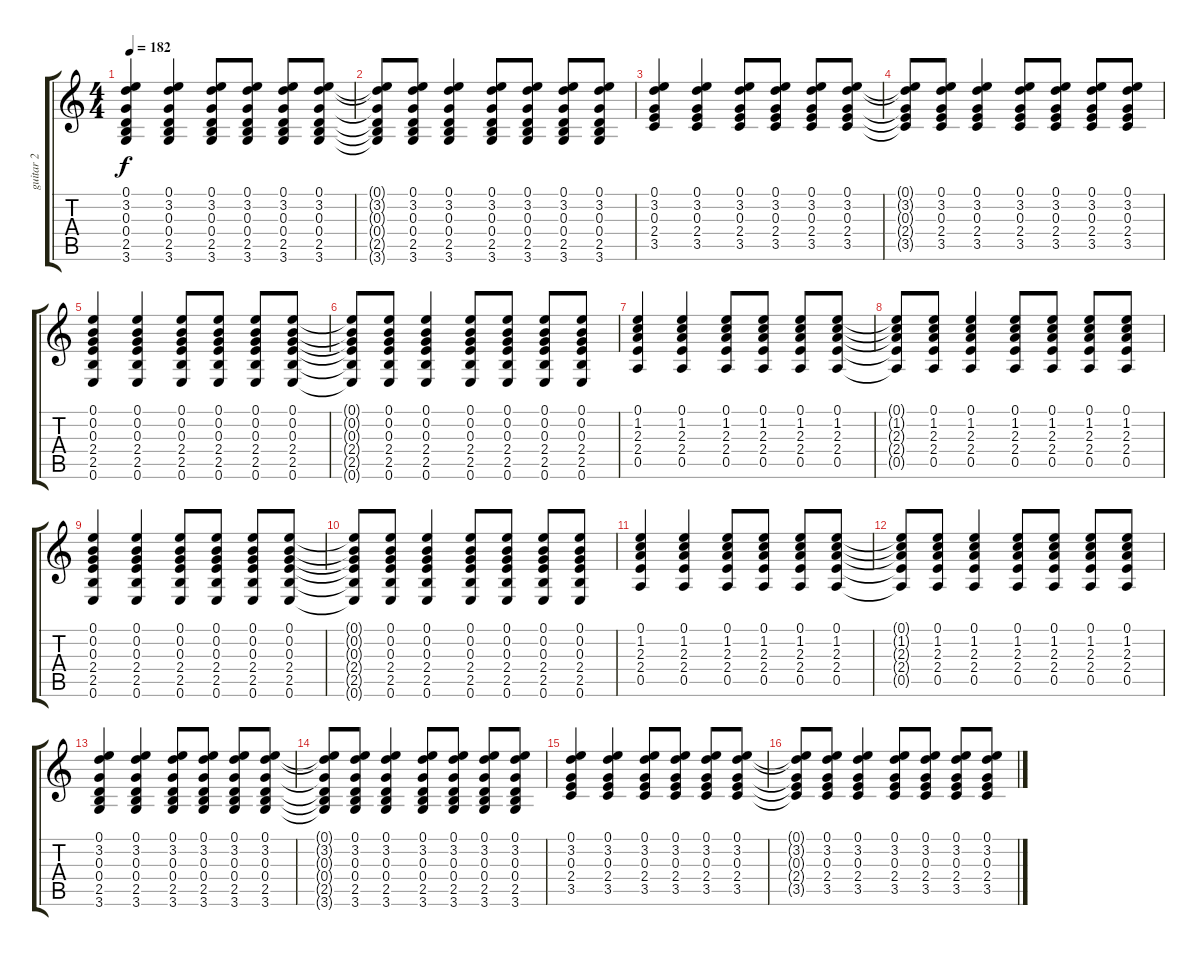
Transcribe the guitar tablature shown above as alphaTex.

\track ("guitar 2" "guitar 2") {instrument electricguitarclean}
\staff {score tabs}
\tuning (E4 B3 G3 D3 A2 E2) {hide}
\ts (4 4)
\tempo 182
\clef g2
\ks c
(0.1 3.2 0.3 0.4 2.5 3.6).4{dy f} (0.1 3.2 0.3 0.4 2.5 3.6).4 (0.1 3.2 0.3 0.4 2.5 3.6).8 (0.1 3.2 0.3 0.4 2.5 3.6).8 (0.1 3.2 0.3 0.4 2.5 3.6).8 (0.1 3.2 0.3 0.4 2.5 3.6).8 |
(0.1{t} 3.2{t} 0.3{t} 0.4{t} 2.5{t} 3.6{t}).8 (0.1 3.2 0.3 0.4 2.5 3.6).8 (0.1 3.2 0.3 0.4 2.5 3.6).4 (0.1 3.2 0.3 0.4 2.5 3.6).8 (0.1 3.2 0.3 0.4 2.5 3.6).8 (0.1 3.2 0.3 0.4 2.5 3.6).8 (0.1 3.2 0.3 0.4 2.5 3.6).8 |
(0.1 3.2 0.3 2.4 3.5).4 (0.1 3.2 0.3 2.4 3.5).4 (0.1 3.2 0.3 2.4 3.5).8 (0.1 3.2 0.3 2.4 3.5).8 (0.1 3.2 0.3 2.4 3.5).8 (0.1 3.2 0.3 2.4 3.5).8 |
(0.1{t} 3.2{t} 0.3{t} 2.4{t} 3.5{t}).8 (0.1 3.2 0.3 2.4 3.5).8 (0.1 3.2 0.3 2.4 3.5).4 (0.1 3.2 0.3 2.4 3.5).8 (0.1 3.2 0.3 2.4 3.5).8 (0.1 3.2 0.3 2.4 3.5).8 (0.1 3.2 0.3 2.4 3.5).8 |
(0.1 0.2 0.3 2.4 2.5 0.6).4 (0.1 0.2 0.3 2.4 2.5 0.6).4 (0.1 0.2 0.3 2.4 2.5 0.6).8 (0.1 0.2 0.3 2.4 2.5 0.6).8 (0.1 0.2 0.3 2.4 2.5 0.6).8 (0.1 0.2 0.3 2.4 2.5 0.6).8 |
(0.1{t} 0.2{t} 0.3{t} 2.4{t} 2.5{t} 0.6{t}).8 (0.1 0.2 0.3 2.4 2.5 0.6).8 (0.1 0.2 0.3 2.4 2.5 0.6).4 (0.1 0.2 0.3 2.4 2.5 0.6).8 (0.1 0.2 0.3 2.4 2.5 0.6).8 (0.1 0.2 0.3 2.4 2.5 0.6).8 (0.1 0.2 0.3 2.4 2.5 0.6).8 |
(0.1 1.2 2.3 2.4 0.5).4 (0.1 1.2 2.3 2.4 0.5).4 (0.1 1.2 2.3 2.4 0.5).8 (0.1 1.2 2.3 2.4 0.5).8 (0.1 1.2 2.3 2.4 0.5).8 (0.1 1.2 2.3 2.4 0.5).8 |
(0.1{t} 1.2{t} 2.3{t} 2.4{t} 0.5{t}).8 (0.1 1.2 2.3 2.4 0.5).8 (0.1 1.2 2.3 2.4 0.5).4 (0.1 1.2 2.3 2.4 0.5).8 (0.1 1.2 2.3 2.4 0.5).8 (0.1 1.2 2.3 2.4 0.5).8 (0.1 1.2 2.3 2.4 0.5).8 |
(0.1 0.2 0.3 2.4 2.5 0.6).4 (0.1 0.2 0.3 2.4 2.5 0.6).4 (0.1 0.2 0.3 2.4 2.5 0.6).8 (0.1 0.2 0.3 2.4 2.5 0.6).8 (0.1 0.2 0.3 2.4 2.5 0.6).8 (0.1 0.2 0.3 2.4 2.5 0.6).8 |
(0.1{t} 0.2{t} 0.3{t} 2.4{t} 2.5{t} 0.6{t}).8 (0.1 0.2 0.3 2.4 2.5 0.6).8 (0.1 0.2 0.3 2.4 2.5 0.6).4 (0.1 0.2 0.3 2.4 2.5 0.6).8 (0.1 0.2 0.3 2.4 2.5 0.6).8 (0.1 0.2 0.3 2.4 2.5 0.6).8 (0.1 0.2 0.3 2.4 2.5 0.6).8 |
(0.1 1.2 2.3 2.4 0.5).4 (0.1 1.2 2.3 2.4 0.5).4 (0.1 1.2 2.3 2.4 0.5).8 (0.1 1.2 2.3 2.4 0.5).8 (0.1 1.2 2.3 2.4 0.5).8 (0.1 1.2 2.3 2.4 0.5).8 |
(0.1{t} 1.2{t} 2.3{t} 2.4{t} 0.5{t}).8 (0.1 1.2 2.3 2.4 0.5).8 (0.1 1.2 2.3 2.4 0.5).4 (0.1 1.2 2.3 2.4 0.5).8 (0.1 1.2 2.3 2.4 0.5).8 (0.1 1.2 2.3 2.4 0.5).8 (0.1 1.2 2.3 2.4 0.5).8 |
(0.1 3.2 0.3 0.4 2.5 3.6).4 (0.1 3.2 0.3 0.4 2.5 3.6).4 (0.1 3.2 0.3 0.4 2.5 3.6).8 (0.1 3.2 0.3 0.4 2.5 3.6).8 (0.1 3.2 0.3 0.4 2.5 3.6).8 (0.1 3.2 0.3 0.4 2.5 3.6).8 |
(0.1{t} 3.2{t} 0.3{t} 0.4{t} 2.5{t} 3.6{t}).8 (0.1 3.2 0.3 0.4 2.5 3.6).8 (0.1 3.2 0.3 0.4 2.5 3.6).4 (0.1 3.2 0.3 0.4 2.5 3.6).8 (0.1 3.2 0.3 0.4 2.5 3.6).8 (0.1 3.2 0.3 0.4 2.5 3.6).8 (0.1 3.2 0.3 0.4 2.5 3.6).8 |
(0.1 3.2 0.3 2.4 3.5).4 (0.1 3.2 0.3 2.4 3.5).4 (0.1 3.2 0.3 2.4 3.5).8 (0.1 3.2 0.3 2.4 3.5).8 (0.1 3.2 0.3 2.4 3.5).8 (0.1 3.2 0.3 2.4 3.5).8 |
(0.1{t} 3.2{t} 0.3{t} 2.4{t} 3.5{t}).8 (0.1 3.2 0.3 2.4 3.5).8 (0.1 3.2 0.3 2.4 3.5).4 (0.1 3.2 0.3 2.4 3.5).8 (0.1 3.2 0.3 2.4 3.5).8 (0.1 3.2 0.3 2.4 3.5).8 (0.1 3.2 0.3 2.4 3.5).8
